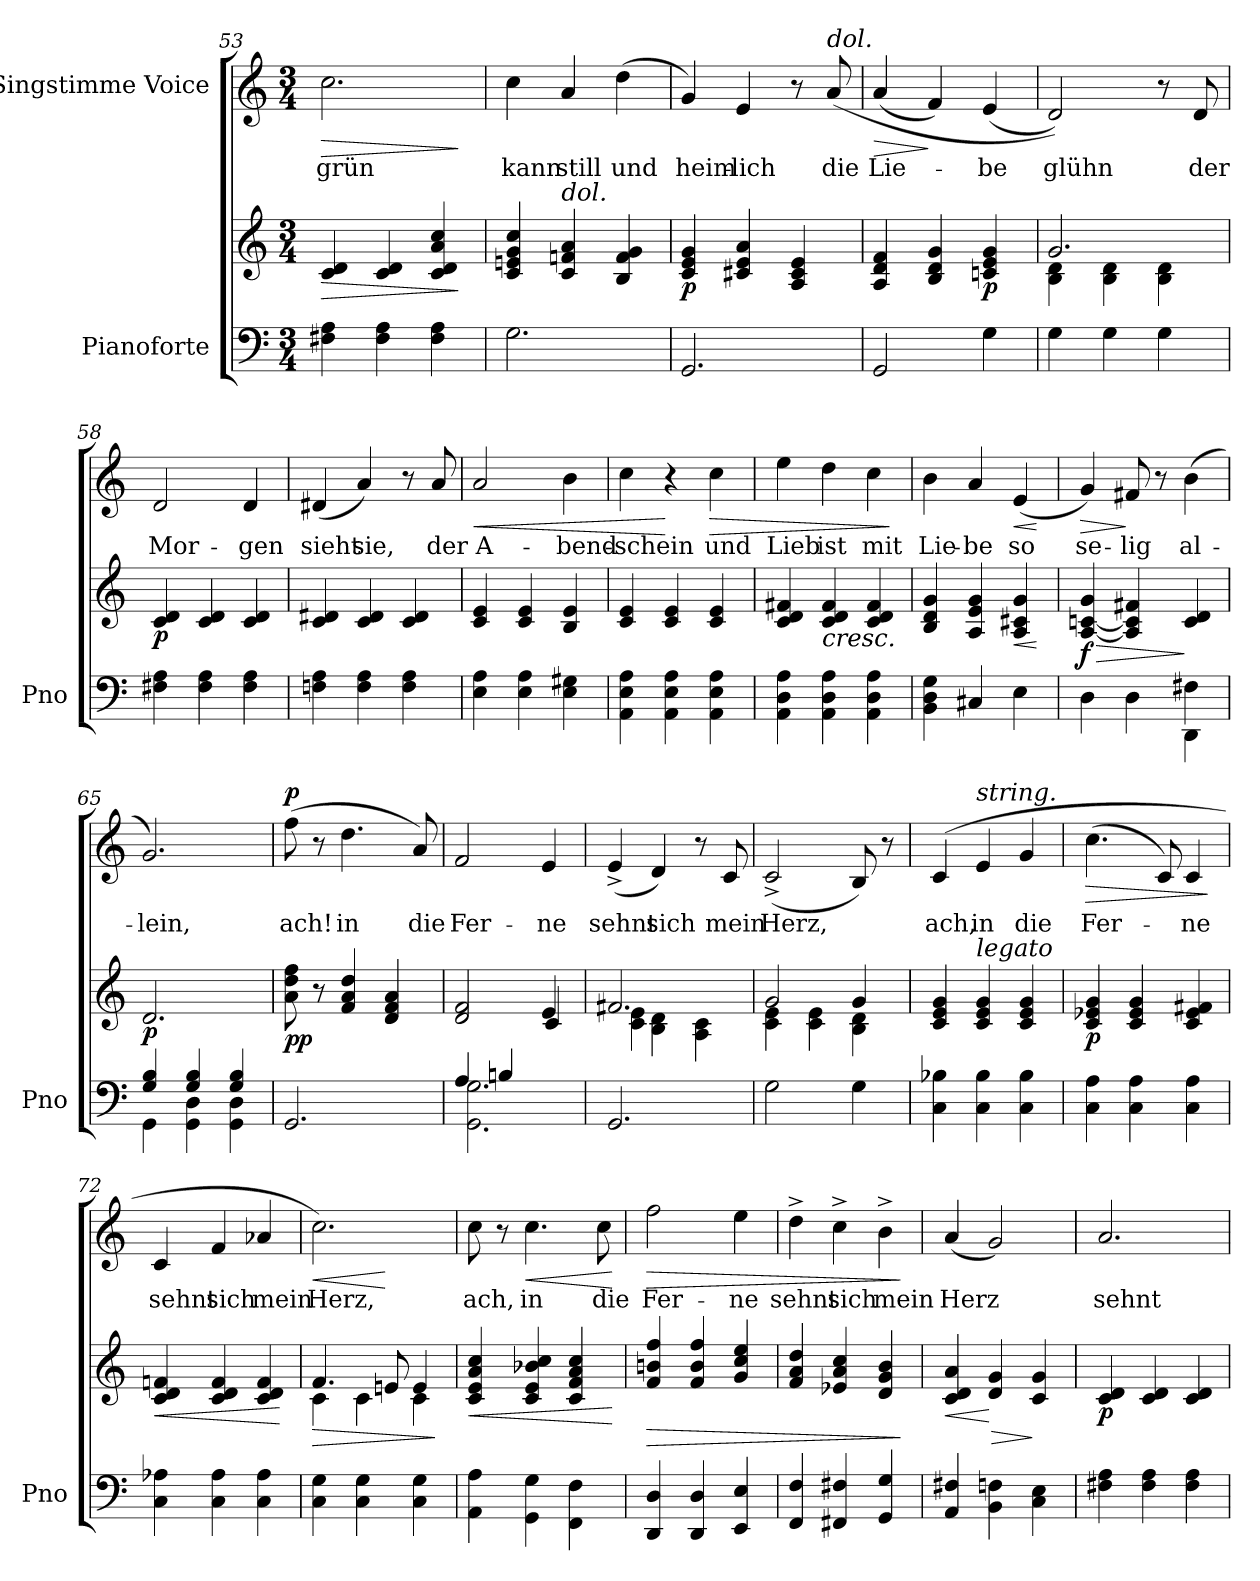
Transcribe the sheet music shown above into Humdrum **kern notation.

**kern	**kern	**dynam	**kern	**text	**dynam
*part2	*part2	*part2	*part1	*part1	*part1
*staff3	*staff2	*staff2/3	*staff1	*staff1	*staff1
*I"Pianoforte	*	*	*I"Singstimme Voice	*	*
*I'Pno	*	*	*	*	*
*clefF4	*clefG2	*	*clefG2	*	*
*k[]	*k[]	*	*k[]	*	*
*M3/4	*M3/4	*	*M3/4	*	*
=53	=53	=53	=53	=53	=53
!	!	!LO:HP:b	!	!	!LO:HP:b
4F#X\ 4A\	4c/ 4d/	>	2.cc\	grün	>
4F#\ 4A\	4c/ 4d/	.	.	.	.
4F#\ 4A\	4c/ 4d/ 4a/ 4cc/	.	.	.	.
.	.	]	.	.	]
=54	=54	=54	=54	=54	=54
2.G\	4c/ 4en/ 4g/ 4cc/	.	4cc\	kann	.
!	!LO:TX:i:t=dol.	!	!	!	!
.	4c/ 4fn/ 4a/	.	4a/	still	.
.	4B/ 4f/ 4g/	.	(4dd\	und	.
=55	=55	=55	=55	=55	=55
!	!	!LO:DY:b	!	!	!
2.GG/	4c/ 4e/ 4g/	p	4g/)	heim-	.
.	4c#X/ 4e/ 4a/	.	4e/	-lich	.
.	4A/ 4c#/ 4e/	.	8r	.	.
!	!	!	!LO:TX:i:t=dol.	!	!
.	.	.	(8a/	die	.
=56	=56	=56	=56	=56	=56
!	!	!	!	!	!LO:HP:b
2GG/	4A/ 4d/ 4f/	.	(4a/	Lie-	>
.	4B/ 4d/ 4g/	.	4f/)	.	]
!	!	!LO:DY:b	!	!	!
4G\	4cn/ 4e/ 4g/	p	(4e/	-be	.
=57	=57	=57	=57	=57	=57
*	*^	*	*	*	*
4G\	2.g/	4B\ 4d\	.	2d/))	glühn	.
4G\	.	4B\ 4d\	.	.	.	.
4G\	.	4B\ 4d\	.	8r	.	.
.	.	.	.	8d/	der	.
*	*v	*v	*	*	*	*
=58	=58	=58	=58	=58	=58
!	!	!LO:DY:b	!	!	!
4F#X\ 4A\	4c/ 4d/	p	2d/	Mor-	.
4F#\ 4A\	4c/ 4d/	.	.	.	.
4F#\ 4A\	4c/ 4d/	.	4d/	-gen	.
=59	=59	=59	=59	=59	=59
4Fn\ 4A\	4c/ 4d#X/	.	(4d#X/	sieht	.
4F\ 4A\	4c/ 4d#/	.	4a/)	sie,	.
4F\ 4A\	4c/ 4d#/	.	8r	.	.
.	.	.	8a/	der	.
=60	=60	=60	=60	=60	=60
!	!	!	!	!	!LO:HP:b
4E\ 4A\	4c/ 4e/	.	2a/	A-	<
4E\ 4A\	4c/ 4e/	.	.	.	.
4E\ 4G#X\	4B/ 4e/	.	4b\	-bend-	.
=61	=61	=61	=61	=61	=61
4AA\ 4E\ 4A\	4c/ 4e/	.	4cc\	-schein	.
4AA\ 4E\ 4A\	4c/ 4e/	.	4r	.	[
!	!	!	!	!	!LO:HP:b
4AA\ 4E\ 4A\	4c/ 4e/	.	4cc\	und	>
=62	=62	=62	=62	=62	=62
4AA\ 4D\ 4A\	4c/ 4d/ 4f#X/	.	4ee\	Lieb	.
!	!LO:TX:b:i:t=cresc.	!	!	!	!
4AA\ 4D\ 4A\	4c/ 4d/ 4f#/	.	4dd\	ist	.
4AA\ 4D\ 4A\	4c/ 4d/ 4f#/	.	4cc\	mit	.
.	.	.	.	.	]
=63	=63	=63	=63	=63	=63
4BB\ 4D\ 4G\	4B/ 4d/ 4g/	.	4b\	Lie-	.
4C#X/	4A/ 4e/ 4g/	.	4a/	-be	.
!	!	!LO:HP:b	!	!	!LO:HP:b
4E\	4A/ 4c#X/ 4g/	<	(4e/	so	<
.	.	[	.	.	[
=64	=64	=64	=64	=64	=64
*^	*	*	*	*	*
!	!	!	!LO:HP:b	!	!	!LO:HP:b
!	!	!	!LO:DY:n=1:b	!	!	!
2ryy	4D\	[<4A/ [<4cn/ 4g/	> f	4g/)	se-	>
.	4D\	4A/] 4c/] 4f#X/	.	8f#X/	-lig	]
.	.	.	.	8r	.	.
4F#X\	4DD\	4c/ 4d/	]	(4b\	al-	.
=65	=65	=65	=65	=65	=65	=65
!	!	!	!LO:DY:b	!	!	!
4G/ 4B/	4GG\	2.d/	p	2.g/)	-lein,	.
4G/ 4B/	4GG\ 4D\	.	.	.	.	.
4G/ 4B/	4GG\ 4D\	.	.	.	.	.
=66	=66	=66	=66	=66	=66	=66
!	!	!	!LO:DY:b	!	!	!LO:DY:a
*v	*v	*	*	*	*	*
2.GG/	8a\ 8dd\ 8ff\	pp	(8ff\	ach!	p
.	8r	.	8r	.	.
.	4f/ 4a/ 4dd/	.	4.dd\	in	.
.	4d/ 4f/ 4a/	.	.	.	.
.	.	.	8a/)	die	.
=67	=67	=67	=67	=67	=67
*^	*^	*	*	*	*
4A/	2.GG\ 2.G\	2d/ 2f/	2ryy	.	2f/	Fer-	.
4Bn/	.	.	.	.	.	.	.
4ryy	.	4e/	4c/	.	4e/	-ne	.
*v	*v	*	*	*	*	*	*
=68	=68	=68	=68	=68	=68	=68
2.GG/	2.f#X/	4c\ 4e\	.	(4e^>/	sehnt	.
.	.	4B\ 4d\	.	4d/)	sich	.
.	.	4A\ 4c\	.	8r	.	.
.	.	.	.	8c/	mein	.
=69	=69	=69	=69	=69	=69	=69
2G\	2g/	4c\ 4e\	.	(2c^>/	Herz,	.
.	.	4c\ 4e\	.	.	.	.
4G\	4g/	4B\ 4d\	.	8B/)	.	.
.	.	.	.	8r	.	.
*	*v	*v	*	*	*	*
=70	=70	=70	=70	=70	=70
4C\ 4B-X\	4c/ 4e/ 4g/	.	(>4c/	ach,	.
!	!	!	!LO:TX:i:t=string.	!	!
!	!LO:TX:i:t=legato	!	!	!	!
4C\ 4B-\	4c/ 4e/ 4g/	.	4e/	in	.
4C\ 4B-\	4c/ 4e/ 4g/	.	4g/	die	.
=71	=71	=71	=71	=71	=71
!	!	!LO:DY:b	!	!	!LO:HP:b
4C\ 4A\	4c/ 4e-X/ 4g/	p	(4.cc\	Fer-	>
4C\ 4A\	4c/ 4e-/ 4g/	.	.	.	.
.	.	.	8c/)	.	.
4C\ 4A\	4c/ 4e-/ 4f#X/	.	4c/	-ne	.
.	.	.	.	.	]
=72	=72	=72	=72	=72	=72
!	!	!LO:HP:b	!	!	!
4C\ 4A-X\	4c/ 4d/ 4fn/	<	4c/	sehnt	.
4C\ 4A-\	4c/ 4d/ 4f/	.	4f/	sich	.
4C\ 4A-\	4c/ 4d/ 4f/	.	4a-X/	mein	.
.	.	[	.	.	.
=73	=73	=73	=73	=73	=73
!	!	!LO:HP:b	!	!	!LO:HP:b
*	*^	*	*^	*	*
4C\ 4G\	4.f/	4c\	>	2.cc\)	4.ryy	Herz,	<
4C\ 4G\	.	4c\	.	.	.	.	.
.	8en/	.	.	.	4.ryy	.	[
4C\ 4G\	4e/	4c\	.	.	.	.	.
*	*v	*v	*	*	*	*	*
*	*	*	*v	*v	*	*
.	.	]	.	.	.
=74	=74	=74	=74	=74	=74
!	!	!LO:HP:b	!	!	!
4AA\ 4A\	4c/ 4e/ 4a/ 4cc/	<	8cc\	ach,	.
.	.	.	8r	.	.
!	!	!	!	!	!LO:HP:b
4GG\ 4G\	4c/ 4e/ 4b-X/ 4cc/	.	4.cc\	in	<
4FF\ 4F\	4c/ 4f/ 4a/ 4cc/	.	.	.	.
.	.	.	8cc\	die	.
.	.	[	.	.	[
=75	=75	=75	=75	=75	=75
!	!	!LO:HP:b	!	!	!LO:HP:b
4DD/ 4D/	4f/ 4bn/ 4ff/	>	2ff\	Fer-	>
4DD/ 4D/	4f/ 4b/ 4ff/	.	.	.	.
4EE/ 4E/	4g/ 4cc/ 4ee/	.	4ee\	-ne	.
=76	=76	=76	=76	=76	=76
4FF/ 4F/	4f/ 4a/ 4dd/	.	4dd^\	sehnt	.
4FF#X/ 4F#X/	4e-X/ 4a/ 4cc/	.	4cc^\	sich	.
4GG/ 4G/	4d/ 4g/ 4b/	.	4b^\	mein	.
.	.	]	.	.	]
=77	=77	=77	=77	=77	=77
!	!	!LO:HP:b	!	!	!
4AA/ 4F#X/	4c/ 4d/ 4a/	<	(4a/	Herz	.
!	!	!LO:HP:n=1:b	!	!	!
4BB\ 4Fn\	4d/ 4g/	[ >	2g/)	.	.
4C\ 4E\	4c/ 4g/	]	.	.	.
=78	=78	=78	=78	=78	=78
!	!	!LO:DY:b	!	!	!
4F#X\ 4A\	4c/ 4d/	p	2.a/	sehnt	.
4F#\ 4A\	4c/ 4d/	.	.	.	.
4F#\ 4A\	4c/ 4d/	.	.	.	.
=	=	=	=	=	=
*-	*-	*-	*-	*-	*-
